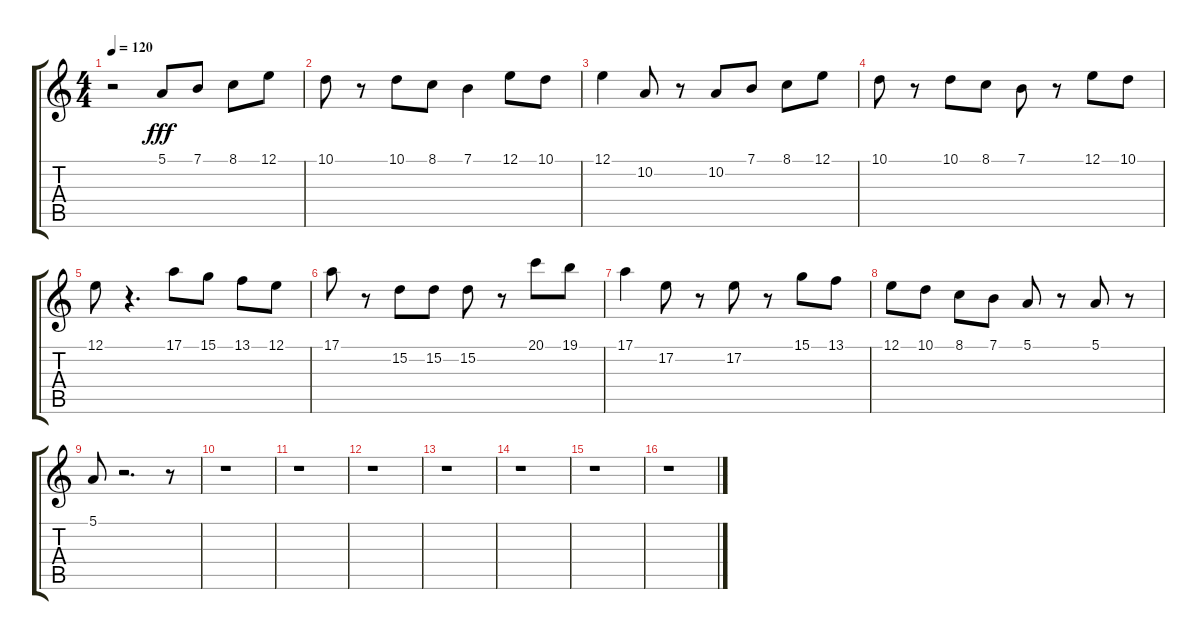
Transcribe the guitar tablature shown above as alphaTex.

\track "" {instrument vibraphone}
\staff {score tabs}
\tuning (E4 B3 G3 D3 A2 E2) {hide}
\ts (4 4)
\tempo 120
\clef g2
\ks c
r.2{dy fff instrument vibraphone} 5.1.8 7.1.8 8.1.8 12.1.8 |
10.1.8 r.8 10.1.8 8.1.8 7.1.4 12.1.8 10.1.8 |
12.1.4 10.2.8 r.8 10.2.8 7.1.8 8.1.8 12.1.8 |
10.1.8 r.8 10.1.8 8.1.8 7.1.8 r.8 12.1.8 10.1.8 |
12.1.8 r.4{d} 17.1.8 15.1.8 13.1.8 12.1.8 |
17.1.8 r.8 15.2.8 15.2.8 15.2.8 r.8 20.1.8 19.1.8 |
17.1.4 17.2.8 r.8 17.2.8 r.8 15.1.8 13.1.8 |
12.1.8 10.1.8 8.1.8 7.1.8 5.1.8 r.8 5.1.8 r.8 |
5.1.8 r.2{d} r.8 |
r.1 |
r.1 |
r.1 |
r.1 |
r.1 |
r.1 |
r.1
